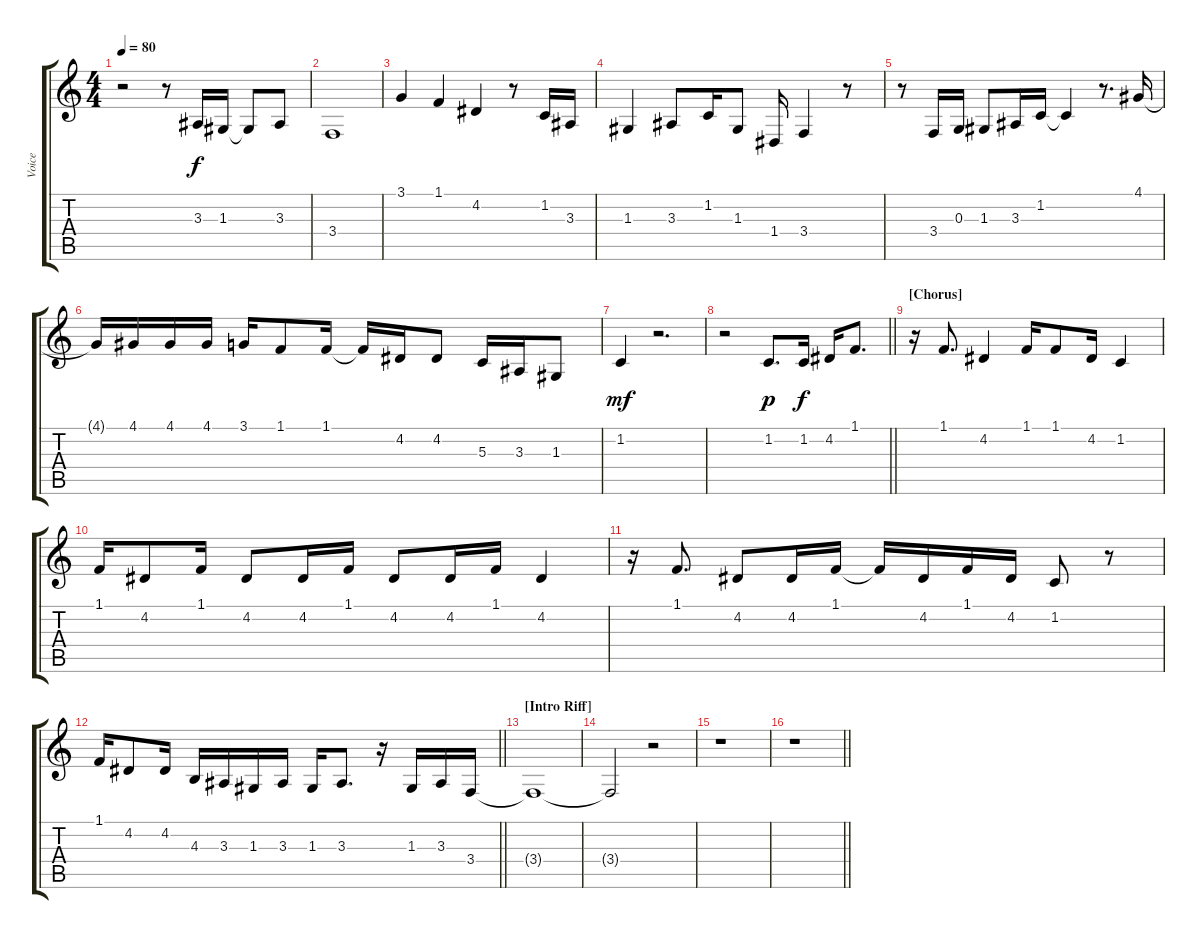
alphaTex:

\track ("Voice" "Voice") {instrument synthvoice}
\staff {score tabs}
\tuning (E4 B3 G3 D3 A2 E2) {hide}
\ts (4 4)
\tempo 80
\clef g2
\ks c
r.2{dy f} r.8 3.3.16 1.3.16 1.3{t}.8 3.3.8 |
3.4.1 |
3.1.4 1.1.4 4.2.4 r.8 1.2.16 3.3.16 |
1.3.4 3.3.8 1.2.16 1.3.8 1.4.16 3.4.4 r.8 |
r.8 3.4.16 0.3.16 1.3.8 3.3.16 1.2.16 1.2{t}.4 r.8{d} 4.1.16 |
4.1{t}.16 4.1.16 4.1.16 4.1.16 3.1.16 1.1.8 1.1.16 1.1{t}.16 4.2.16 4.2.8 5.3.16 3.3.16 1.3.8 |
1.2.4{dy mf} r.2{d} |
\barLineRight lightlight
r.2 1.2.8{d dy p} 1.2.16{dy f} 4.2.16 1.1.8{d} |
\section ("" "[Chorus]")
r.16 1.1.8{d} 4.2.4 1.1.16 1.1.8 4.2.16 1.2.4 |
1.1.16 4.2.8 1.1.16 4.2.8 4.2.16 1.1.16 4.2.8 4.2.16 1.1.16 4.2.4 |
r.16 1.1.8{d} 4.2.8 4.2.16 1.1.16 1.1{t}.16 4.2.16 1.1.16 4.2.16 1.2.8 r.8 |
\barLineRight lightlight
1.1.16 4.2.8 4.2.16 4.3.16 3.3.16 1.3.16 3.3.16 1.3.16 3.3.8{d} r.16 1.3.16 3.3.16 3.4.16 |
\section ("" "[Intro Riff]")
3.4{t}.1 |
3.4{t}.2 r.2 |
r.1 |
\barLineRight lightlight
r.1
